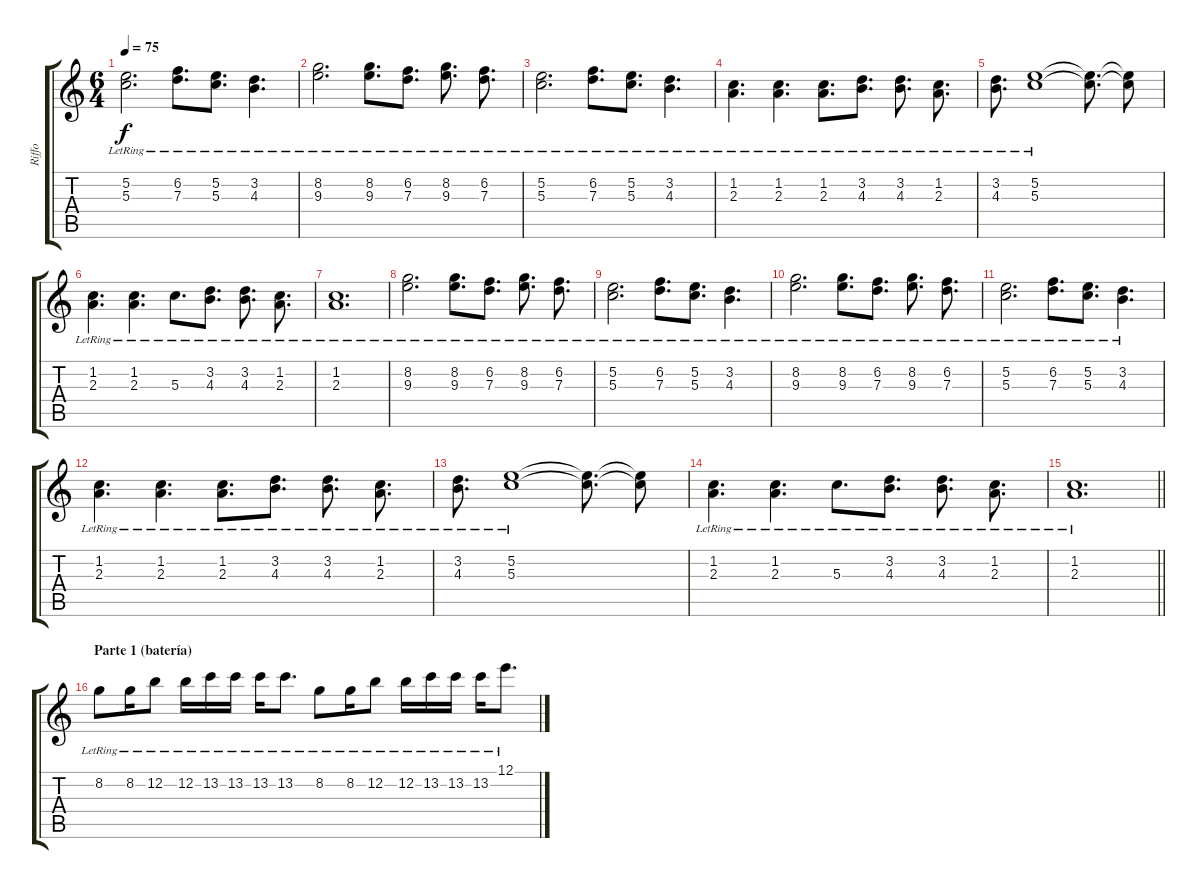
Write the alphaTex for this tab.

\track ("Riffo" "Riffo") {instrument electricguitarclean}
\staff {score tabs}
\tuning (E4 B3 G3 D3 A2 E2) {hide}
\ts (6 4)
\tempo 75
\clef g2
\ks c
(5.2{lr} 5.3{lr}).2{d dy f} (6.2{lr} 7.3{lr}).8{d} (5.2{lr} 5.3{lr}).8{d} (3.2{lr} 4.3{lr}).4{d} |
(8.2{lr} 9.3{lr}).2{d} (8.2{lr} 9.3{lr}).8{d} (6.2{lr} 7.3{lr}).8{d} (8.2{lr} 9.3{lr}).8{d} (6.2{lr} 7.3{lr}).8{d} |
(5.2{lr} 5.3{lr}).2{d} (6.2{lr} 7.3{lr}).8{d} (5.2{lr} 5.3{lr}).8{d} (3.2{lr} 4.3{lr}).4{d} |
(1.2{lr} 2.3{lr}).4{d} (1.2{lr} 2.3{lr}).4{d} (1.2{lr} 2.3{lr}).8{d} (3.2{lr} 4.3{lr}).8{d} (3.2{lr} 4.3{lr}).8{d} (1.2{lr} 2.3{lr}).8{d} |
(3.2{lr} 4.3{lr}).8{d} (5.2{lr} 5.3{lr}).1 (5.2{t} 5.3{t}).8{d} (5.2{t} 5.3{t}).8 |
(1.2{lr} 2.3{lr}).4{d} (1.2{lr} 2.3{lr}).4{d} 5.3{lr}.8{d} (3.2{lr} 4.3{lr}).8{d} (3.2{lr} 4.3{lr}).8{d} (1.2{lr} 2.3{lr}).8{d} |
(1.2{lr} 2.3{lr}).1{d} |
(8.2{lr} 9.3{lr}).2{d} (8.2{lr} 9.3{lr}).8{d} (6.2{lr} 7.3{lr}).8{d} (8.2{lr} 9.3{lr}).8{d} (6.2{lr} 7.3{lr}).8{d} |
(5.2{lr} 5.3{lr}).2{d} (6.2{lr} 7.3{lr}).8{d} (5.2{lr} 5.3{lr}).8{d} (3.2{lr} 4.3{lr}).4{d} |
(8.2{lr} 9.3{lr}).2{d} (8.2{lr} 9.3{lr}).8{d} (6.2{lr} 7.3{lr}).8{d} (8.2{lr} 9.3{lr}).8{d} (6.2{lr} 7.3{lr}).8{d} |
(5.2{lr} 5.3{lr}).2{d} (6.2{lr} 7.3{lr}).8{d} (5.2{lr} 5.3{lr}).8{d} (3.2{lr} 4.3{lr}).4{d} |
(1.2{lr} 2.3{lr}).4{d} (1.2{lr} 2.3{lr}).4{d} (1.2{lr} 2.3{lr}).8{d} (3.2{lr} 4.3{lr}).8{d} (3.2{lr} 4.3{lr}).8{d} (1.2{lr} 2.3{lr}).8{d} |
(3.2{lr} 4.3{lr}).8{d} (5.2{lr} 5.3{lr}).1 (5.2{t} 5.3{t}).8{d} (5.2{t} 5.3{t}).8 |
(1.2{lr} 2.3{lr}).4{d} (1.2{lr} 2.3{lr}).4{d} 5.3{lr}.8{d} (3.2{lr} 4.3{lr}).8{d} (3.2{lr} 4.3{lr}).8{d} (1.2{lr} 2.3{lr}).8{d} |
\barLineRight lightlight
(1.2{lr} 2.3{lr}).1{d} |
\section ("" "Parte 1 (batería)")
8.2{lr}.8 8.2{lr}.16 12.2{lr}.8 12.2{lr}.16 13.2{lr}.16 13.2{lr}.16 13.2{lr}.16 13.2{lr}.8{d} 8.2{lr}.8 8.2{lr}.16 12.2{lr}.8 12.2{lr}.16 13.2{lr}.16 13.2{lr}.16 13.2{lr}.16 12.1{lr}.8{d}
